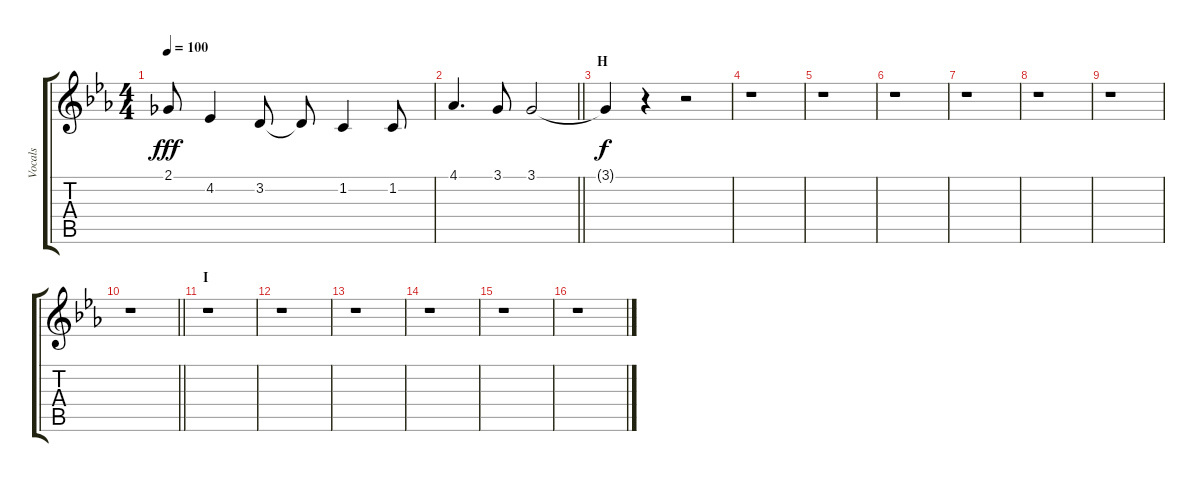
\track ("Vocals" "Vocals") {instrument voiceoohs}
\staff {score tabs}
\tuning (E4 B3 G3 D3 A2 E2) {hide}
\ts (4 4)
\tempo 100
\clef g2
\ks eb
2.1{t}.8{dy fff} 4.2.4 3.2.8 3.2{t}.8 1.2.4 1.2.8 |
\barLineRight lightlight
4.1.4{d} 3.1.8 3.1.2 |
\section ("" "H")
3.1{t}.4{dy f} r.4 r.2 |
r.1 |
r.1 |
r.1 |
r.1 |
r.1 |
r.1 |
\barLineRight lightlight
r.1 |
\section ("" "I")
r.1 |
r.1 |
r.1 |
r.1 |
r.1 |
r.1
